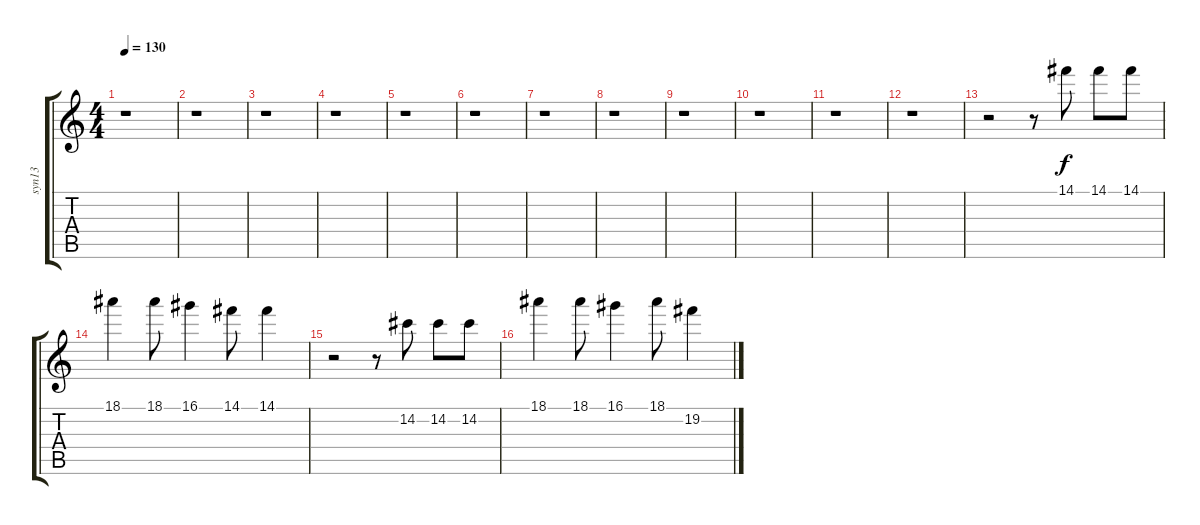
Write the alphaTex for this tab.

\track ("syn13               " "syn13     ") {instrument electricbassfinger}
\staff {score tabs}
\tuning (E4 B3 G3 D3 A2 E2) {hide}
\ts (4 4)
\tempo 130
\clef g2
\ks c
r.1{dy f instrument electricbassfinger} |
r.1 |
r.1 |
r.1 |
r.1 |
r.1 |
r.1 |
r.1 |
r.1 |
r.1 |
r.1 |
r.1 |
r.2 r.8 14.1.8 14.1.8 14.1.8 |
18.1.4 18.1.8 16.1.4 14.1.8 14.1.4 |
r.2 r.8 14.2.8 14.2.8 14.2.8 |
18.1.4 18.1.8 16.1.4 18.1.8 19.2.4
